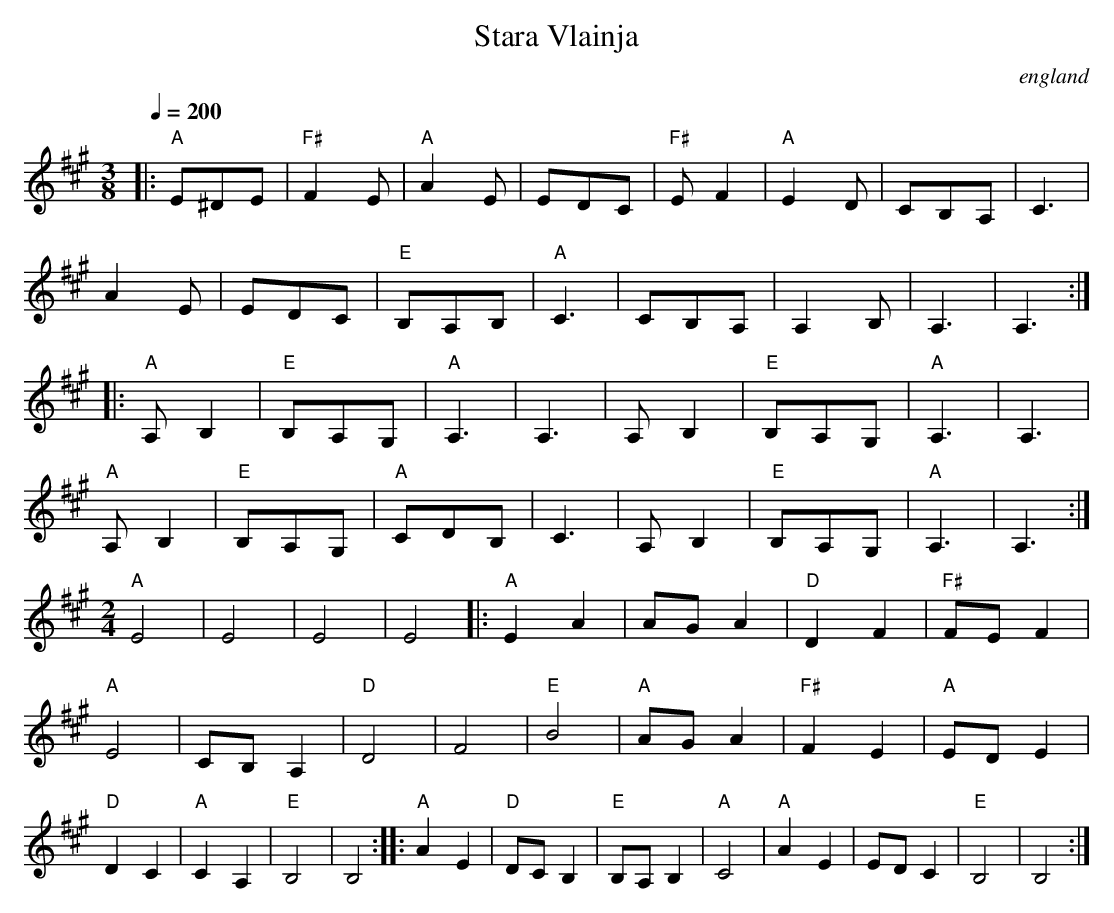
X:1
T:Stara Vlainja
O:england
M:3/8
L:1/8
Q:1/4=200
K:A
|:"A"E^DE|"F#"F2E|"A"A2E|EDC|"F#"EF2|"A"E2D|CB,A,|C3|
A2E|EDC|"E"B,A,B,|"A"C3|CB,A,|A,2B,|A,3|A,3:|
|:"A"A,B,2|"E"B,A,G,|"A"A,3|A,3|A,B,2|"E"B,A,G,|"A"A,3|A,3|
"A"A,B,2|"E"B,A,G,|"A"CDB,|C3|A,B,2|"E"B,A,G,|"A"A,3|A,3:|
M: 2/4
L: 1/8
"A"E4|E4|E4|E4|:"A"E2A2|AGA2|"D"D2F2|"F#"FEF2|
"A"E4|CB,A,2|"D"D4|F4| "E"B4|"A"AGA2|"F#"F2E2|"A"EDE2|
"D"D2C2|"A"C2A,2|"E"B,4|B,4:|\
|:"A"A2E2|"D"DCB,2|"E"B,A,B,2|"A"C4|"A"A2E2|EDC2|"E"B,4|B,4:|
